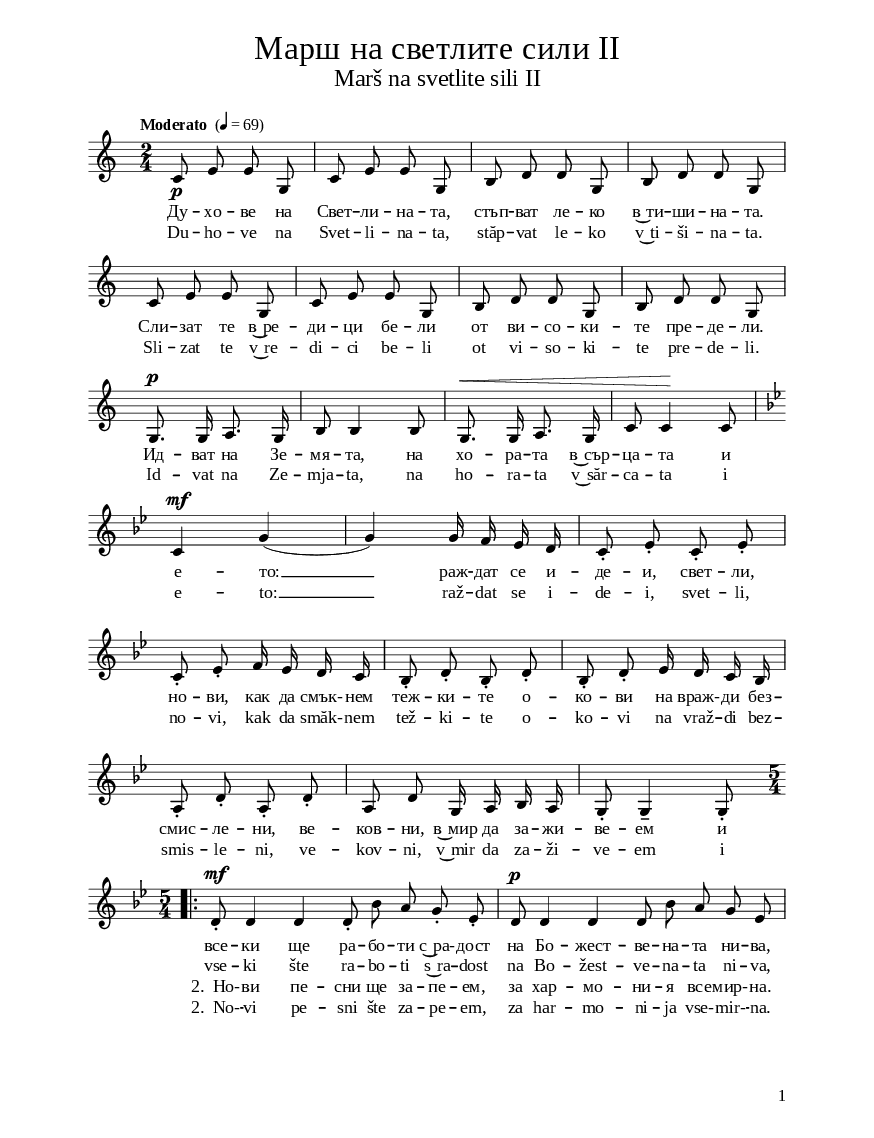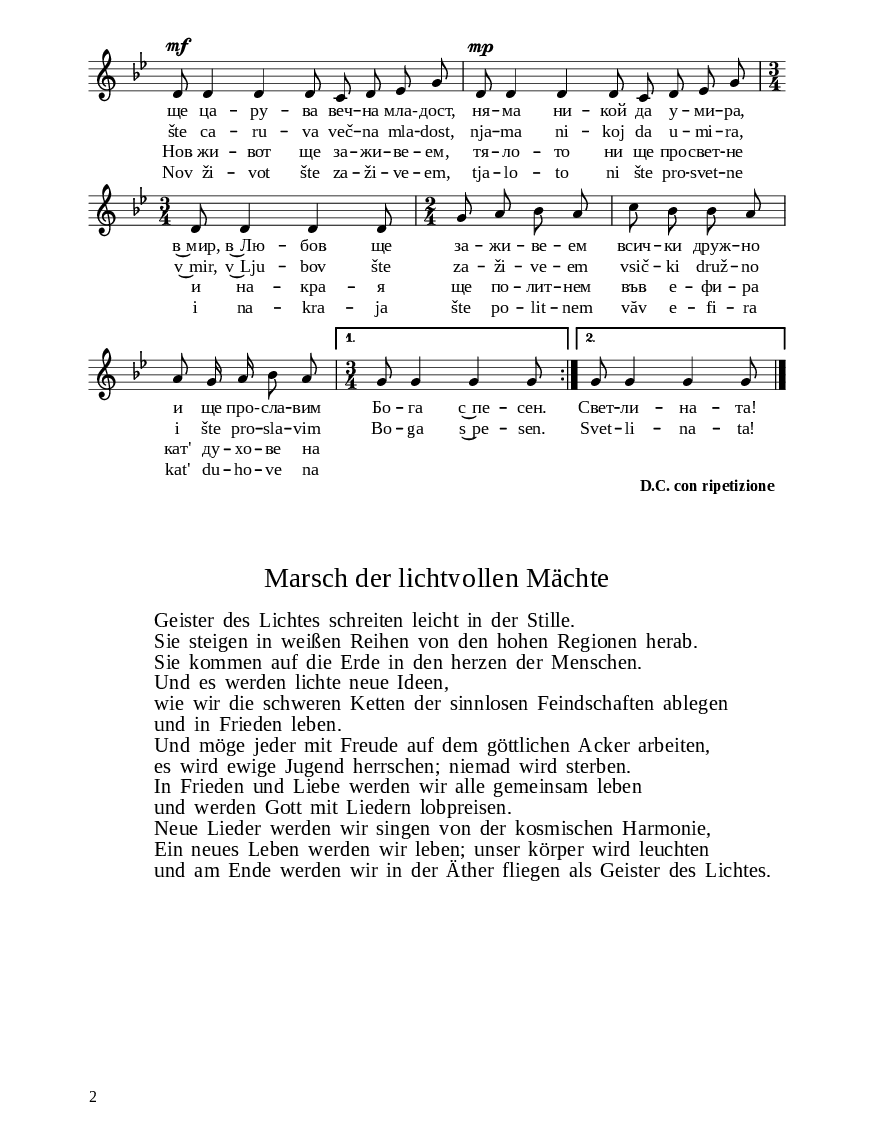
\version "2.24.1"

% include paper part and global functions
\include "include/globals.ily"

\bookpart {
  \label #'ref162_2
  \tocItem \markup "Марш на светлите сили II – Marš na svetlite sili II"
  \include "include/bookpart-paper.ily"
  \score {
    \include "include/score-layout.ily"

    \new Voice \relative c' {
      \clef treble
      \key c \major
      \time 2/4
      \tempoFunc "Moderato " 4 "69"

      \autoBeamOff


      c8 \p e e g, | c8 e e g, | b d d g, | b d d g, | \break

     c8 e e g, |c8 e e g, | b d d g, |  b d d g, | \break

      g8.^\p g16 a8. g16 | b8 b4 b8 | g8.^\< g16 a8. g16 |  c8 c4  \! c8 | \break

      \key g \minor  c4^\mf  g'4 (g4) g16 f es d |  c8\staccato es\staccato c\staccato es\staccato |\break

      c\staccato es\staccato f16 es d c | bes8\staccato d\staccato bes\staccato d\staccato | bes\staccato d\staccato es16 d c bes | a8\staccato d\staccato a\staccato d\staccato | a d g,16 a bes a | g8\staccato g4-- g8\staccato | \break

      \bar ".|:" \repeat volta 2 {

        \time 5/4 d'8\staccato^\mf d4 d4 d8\staccato bes'8 a g\staccato es\staccato |

        d8^\p  d4 d4 d8 bes'8 a8 g es | \break

        d8^\mf  d4  d4 d8 c d es g |

        d^\mp  d4 d4 d8 c8 d8 es g | \break

        \time 3/4 d8 d4 d4 d8 | \time 2/4 g8 a bes a |c bes bes a | \break

        a g16 a bes8 a8 |
        \time 3/4
      }

      \alternative {
        { g8 g4 g4 g8}
        { g8 g4 g4 g8\bar "|." }
      }


    }

    \addlyrics {
      Ду -- хо -- ве на Свет -- ли -- на -- та, стъп -- ват ле -- ко в~ти -- ши -- на -- та.

      Сли --  зат те в~ре -- ди -- ци бе -- ли от ви -- со -- ки -- те пре -- де -- ли.

      Ид  -- ват на Зе -- мя -- та, на хо -- ра -- та в~сър -- ца -- та

      и е -- то: __ раж -- дат се и -- де -- и, свет --  ли, но -- ви,

      как да "смък-" -- нем теж -- ки -- те о -- ко -- ви на

      "враж-" -- ди без -- смис -- ле -- ни, ве -- ков -- ни, в~мир да за -- жи -- ве -- ем



      и все -- ки ще ра -- бо -- ти "с~ра-" -- дост на Бо -- жест -- ве -- на -- та ни -- ва,

      ще ца -- ру -- ва веч -- на "мла-" -- дост, ня -- ма ни -- кой да у -- ми -- ра,

      в~мир, в~Лю -- бов ще за -- жи -- ве -- ем

      всич -- ки друж -- но и ще "про-" -- сла -- вим Бо -- га с~пе -- сен. Свет -- ли -- на -- та!






    }

    \addlyrics {
      Du -- ho -- ve na Svet -- li -- na -- ta, stăp -- vat le -- ko v~ti -- ši -- na -- ta.

      Sli --  zat te v~re -- di -- ci be -- li ot vi -- so -- ki -- te pre -- de -- li.

      Id  -- vat na Ze -- mja -- ta, na ho -- ra -- ta v~săr -- ca -- ta

      i e -- to: __ raž -- dat se i -- de -- i, svet --  li, no -- vi,

      kak da "smăk-" -- nem tež -- ki -- te o -- ko -- vi na

      vraž -- di bez -- smis -- le -- ni, ve -- kov -- ni, v~mir da za -- ži -- ve -- em



      i vse -- ki šte ra -- bo -- ti s~ra -- dost na Bo -- žest -- ve -- na -- ta ni -- va,

      šte ca -- ru -- va več -- na mla -- dost, nja -- ma ni -- koj da u -- mi -- ra,

      v~mir, v~Lju -- bov šte za -- ži -- ve -- em

      vsič -- ki druž -- no i šte pro -- sla -- vim Bo -- ga s~pe -- sen. Svet -- li -- na -- ta!

    }


    \addlyrics {
      " " " " " " " " " " " " " " " "

      " " " " " " " " " " " " " " " "

      " " " " " " " " " " " " " " " " " "

      " " " " " " " " " " " " " " " " " " " " " " " " " " " "

      " " " " " " " " " " " " " " " " " "    " " " " " " " " " " " " " " " " " " " " " " " " " " " "

      " " " " " " " " " " " " " " " " " "    " " " " " " " " " " " " " " " " " " " " " " " " " " " "

      "2.  Но-"   -- ви пе -- сни ще за -- пе -- ем, за хар -- мо -- ни -- я все -- "мир-" -- на.

      Нов жи -- вот ще за -- жи -- ве -- ем, тя -- ло -- то ни ще про -- свет -- не

      и на -- кра -- я ще по -- лит -- нем във е -- фи -- ра кат' ду -- хо -- ве на


      " " " " " " " " " " " " " " " " " "

      " " " " " " " " " " " " " " " " " "
    }

    \addlyrics {
      " " " " " " " " " " " " " " " "

      " " " " " " " " " " " " " " " "

      " " " " " " " " " " " " " " " " " "

      " " " " " " " " " " " " " " " " " " " " " " " " " " " "

      " " " " " " " " " " " " " " " " " "    " " " " " " " " " " " " " " " " " " " " " " " " " " " "

      " " " " " " " " " " " " " " " " " "    " " " " " " " " " " " " " " " " " " " " " " " " " " " "

      "2.  No-"   -- vi pe -- sni šte za -- pe -- em, za har -- mo -- ni -- ja "vse-" -- "mir-" -- na.

      Nov ži -- vot šte za -- ži -- ve -- em, tja -- lo -- to ni šte pro -- svet -- ne

      i na -- kra -- ja šte po -- lit -- nem văv e -- fi -- ra kat' du -- ho -- ve na


      " " " " " " " " " " " " " " " " " "

      " " " " " " " " " " " " " " " " " "
    }


    \header {
      title = \titleFunc "Марш на светлите сили II" "Marš na svetlite sili II"
    }

    \midi{}

  } % score

  \markup \dc-one "D.C. con ripetizione"

  \markup \empty-two

  % include foreign translation(s) of the song
  \version "2.24.0"

\markup \fill-line { \fontsize #deTitleFontSize "Marsch der lichtvollen Mächte" }
\markup \null
\markup \null
\markup \fontsize #deCoupletFontSize {
  \hspace #5
  \override #`(baseline-skip . ,deCoupletBaselineSkip)

  \column {

    \line { " "Geister des Lichtes schreiten leicht in der Stille. }

    \line { " "Sie steigen in weißen Reihen von den hohen Regionen herab. }

    \line { " "Sie kommen auf die Erde in den herzen der Menschen. }

    \line { " "Und es werden lichte neue Ideen, }

    \line { " "    wie wir die schweren Ketten der sinnlosen Feindschaften ablegen}
    \line { " "und in Frieden leben.  }

    \line {
      " "Und möge jeder mit Freude auf dem göttlichen Acker arbeiten,
    }
    \line { " "es wird ewige Jugend herrschen; niemad wird sterben. }

    \line { " "In Frieden und Liebe werden wir alle gemeinsam leben }

    \line { " "    und werden Gott mit Liedern lobpreisen.  }

    \line { " "Neue Lieder werden wir singen von der kosmischen Harmonie, }

    \line { " "Ein neues Leben werden wir leben; unser körper wird leuchten  }

    \line { " "und am Ende werden wir in der Äther fliegen als Geister des Lichtes.  }

  }
}


} % bookpart

% Più mosso
%
